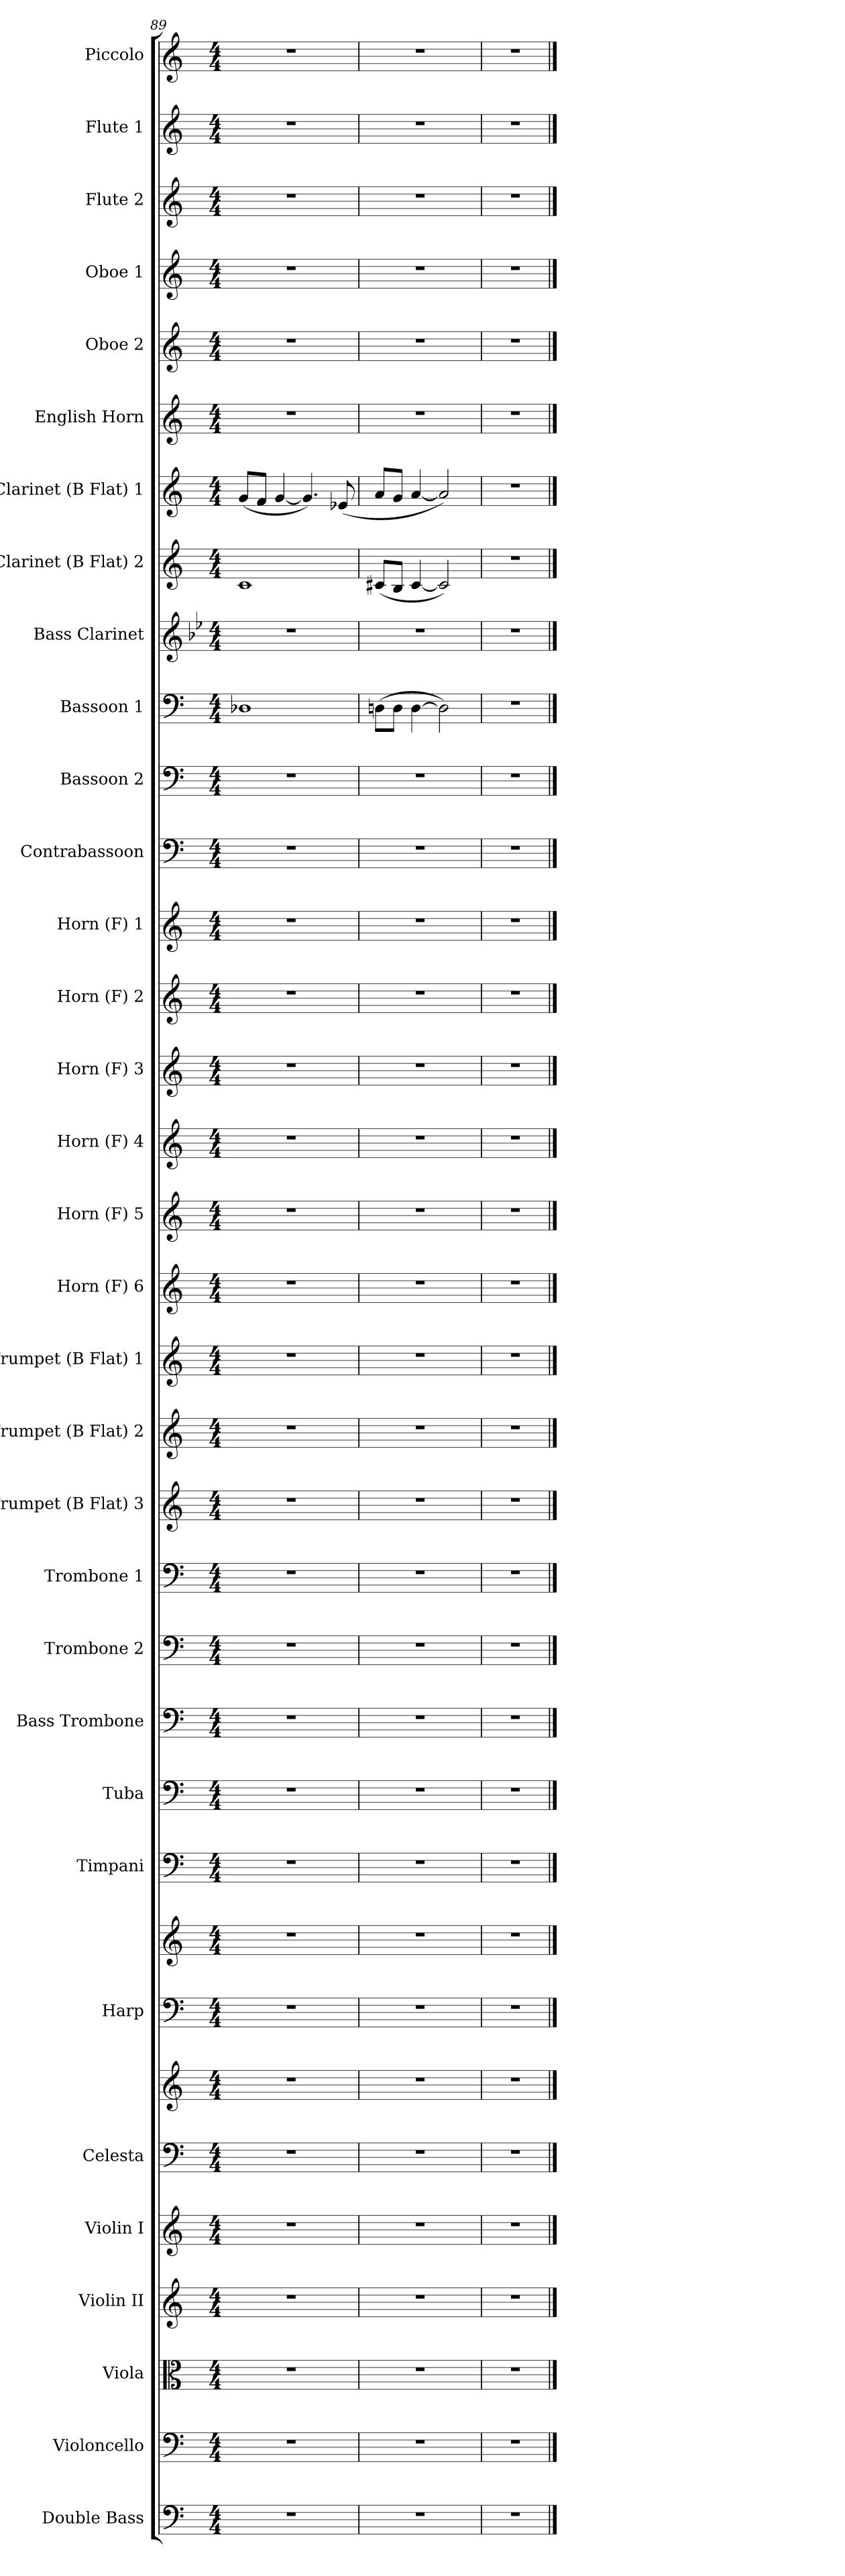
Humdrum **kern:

**kern	**kern	**kern	**kern	**kern	**kern	**kern	**kern	**kern	**kern	**kern	**kern	**kern	**kern	**kern	**kern	**kern	**kern	**kern	**kern	**kern	**kern	**kern	**kern	**kern	**kern	**kern	**kern	**kern	**kern	**kern	**kern	**kern	**kern	**kern
*part33	*part32	*part31	*part30	*part29	*part28	*part28	*part27	*part27	*part26	*part25	*part24	*part23	*part22	*part21	*part20	*part19	*part18	*part17	*part16	*part15	*part14	*part13	*part12	*part11	*part10	*part9	*part8	*part7	*part6	*part5	*part4	*part3	*part2	*part1
*staff35	*staff34	*staff33	*staff32	*staff31	*staff30	*staff29	*staff28	*staff27	*staff26	*staff25	*staff24	*staff23	*staff22	*staff21	*staff20	*staff19	*staff18	*staff17	*staff16	*staff15	*staff14	*staff13	*staff12	*staff11	*staff10	*staff9	*staff8	*staff7	*staff6	*staff5	*staff4	*staff3	*staff2	*staff1
*I"Double Bass	*I"Violoncello	*I"Viola	*I"Violin II	*I"Violin I	*I"Celesta	*	*I"Harp	*	*I"Timpani	*I"Tuba	*I"Bass Trombone	*I"Trombone 2	*I"Trombone 1	*I"Trumpet (B Flat) 3	*I"Trumpet (B Flat) 2	*I"Trumpet (B Flat) 1	*I"Horn (F) 6	*I"Horn (F) 5	*I"Horn (F) 4	*I"Horn (F) 3	*I"Horn (F) 2	*I"Horn (F) 1	*I"Contrabassoon	*I"Bassoon 2	*I"Bassoon 1	*I"Bass Clarinet	*I"Clarinet (B Flat) 2	*I"Clarinet (B Flat) 1	*I"English Horn	*I"Oboe 2	*I"Oboe 1	*I"Flute 2	*I"Flute 1	*I"Piccolo
*I'D. B.	*I'Vc.	*I'Vla	*I'Vln II	*I'Vln I	*I'Cel.	*	*I'Hp	*	*I'Timp.	*I'Tba	*I'B. Tbn.	*I'Tbn. 2	*I'Tbn. 1	*I'Tpt (B Flat) 3	*I'Tpt (B Flat) 2	*I'Tpt (B Flat) 1	*I'Hn (F) 6	*I'Hn (F) 5	*I'Hn (F) 4	*I'Hn (F) 3	*I'Hn (F) 2	*I'Hn (F) 1	*I'Cbsn	*I'Bsn 2	*I'Bsn 1	*I'B. Cl.	*I'Cl. (B Flat) 2	*I'Cl. (B Flat) 1	*I'Eng. Hn	*I'Ob. 2	*I'Ob. 1	*I'Fl. 2	*I'Fl. 1	*I'Picc.
*clefF4	*clefF4	*clefC3	*clefG2	*clefG2	*clefF4	*clefG2	*clefF4	*clefG2	*clefF4	*clefF4	*clefF4	*clefF4	*clefF4	*clefG2	*clefG2	*clefG2	*clefG2	*clefG2	*clefG2	*clefG2	*clefG2	*clefG2	*clefF4	*clefF4	*clefF4	*clefG2	*clefG2	*clefG2	*clefG2	*clefG2	*clefG2	*clefG2	*clefG2	*clefG2
*ITrd7c12	*	*	*	*	*ITrd-7c-12	*ITrd-7c-12	*	*	*	*	*	*	*	*ITrd1c2	*ITrd1c2	*ITrd1c2	*ITrd4c7	*ITrd4c7	*ITrd4c7	*ITrd4c7	*ITrd4c7	*ITrd4c7	*ITrd7c12	*	*	*ITrd8c14	*ITrd1c2	*ITrd1c2	*ITrd4c7	*	*	*	*	*ITrd-7c-12
*k[]	*k[]	*k[]	*k[]	*k[]	*k[]	*k[]	*k[]	*k[]	*k[]	*k[]	*k[]	*k[]	*k[]	*k[b-e-]	*k[b-e-]	*k[b-e-]	*k[b-]	*k[b-]	*k[b-]	*k[b-]	*k[b-]	*k[b-]	*k[]	*k[]	*k[]	*k[b-e-]	*k[b-e-]	*k[b-e-]	*k[b-]	*k[]	*k[]	*k[]	*k[]	*k[]
*M4/4	*M4/4	*M4/4	*M4/4	*M4/4	*M4/4	*M4/4	*M4/4	*M4/4	*M4/4	*M4/4	*M4/4	*M4/4	*M4/4	*M4/4	*M4/4	*M4/4	*M4/4	*M4/4	*M4/4	*M4/4	*M4/4	*M4/4	*M4/4	*M4/4	*M4/4	*M4/4	*M4/4	*M4/4	*M4/4	*M4/4	*M4/4	*M4/4	*M4/4	*M4/4
=89	=89	=89	=89	=89	=89	=89	=89	=89	=89	=89	=89	=89	=89	=89	=89	=89	=89	=89	=89	=89	=89	=89	=89	=89	=89	=89	=89	=89	=89	=89	=89	=89	=89	=89
1r	1r	1r	1r	1r	1r	1r	1r	1r	1r	1r	1r	1r	1r	1r	1r	1r	1r	1r	1r	1r	1r	1r	1r	1r	1D-X	1r	1B-	(8f/L	1r	1r	1r	1r	1r	1r
.	.	.	.	.	.	.	.	.	.	.	.	.	.	.	.	.	.	.	.	.	.	.	.	.	.	.	.	8e-/J	.	.	.	.	.	.
.	.	.	.	.	.	.	.	.	.	.	.	.	.	.	.	.	.	.	.	.	.	.	.	.	.	.	.	[<4f/	.	.	.	.	.	.
.	.	.	.	.	.	.	.	.	.	.	.	.	.	.	.	.	.	.	.	.	.	.	.	.	.	.	.	4.f/])	.	.	.	.	.	.
.	.	.	.	.	.	.	.	.	.	.	.	.	.	.	.	.	.	.	.	.	.	.	.	.	.	.	.	(8d-X/	.	.	.	.	.	.
=90	=90	=90	=90	=90	=90	=90	=90	=90	=90	=90	=90	=90	=90	=90	=90	=90	=90	=90	=90	=90	=90	=90	=90	=90	=90	=90	=90	=90	=90	=90	=90	=90	=90	=90
1r	1r	1r	1r	1r	1r	1r	1r	1r	1r	1r	1r	1r	1r	1r	1r	1r	1r	1r	1r	1r	1r	1r	1r	1r	(8Dn\L	1r	(8Bn/L	8g/L	1r	1r	1r	1r	1r	1r
.	.	.	.	.	.	.	.	.	.	.	.	.	.	.	.	.	.	.	.	.	.	.	.	.	8D\J	.	8A/J	8f/J	.	.	.	.	.	.
.	.	.	.	.	.	.	.	.	.	.	.	.	.	.	.	.	.	.	.	.	.	.	.	.	[>4D\	.	[<4B/	[<4g/	.	.	.	.	.	.
.	.	.	.	.	.	.	.	.	.	.	.	.	.	.	.	.	.	.	.	.	.	.	.	.	2D\])	.	2B/])	2g/])	.	.	.	.	.	.
=91	=91	=91	=91	=91	=91	=91	=91	=91	=91	=91	=91	=91	=91	=91	=91	=91	=91	=91	=91	=91	=91	=91	=91	=91	=91	=91	=91	=91	=91	=91	=91	=91	=91	=91
1r	1r	1r	1r	1r	1r	1r	1r	1r	1r	1r	1r	1r	1r	1r	1r	1r	1r	1r	1r	1r	1r	1r	1r	1r	1r	1r	1r	1r	1r	1r	1r	1r	1r	1r
==	==	==	==	==	==	==	==	==	==	==	==	==	==	==	==	==	==	==	==	==	==	==	==	==	==	==	==	==	==	==	==	==	==	==
*-	*-	*-	*-	*-	*-	*-	*-	*-	*-	*-	*-	*-	*-	*-	*-	*-	*-	*-	*-	*-	*-	*-	*-	*-	*-	*-	*-	*-	*-	*-	*-	*-	*-	*-
